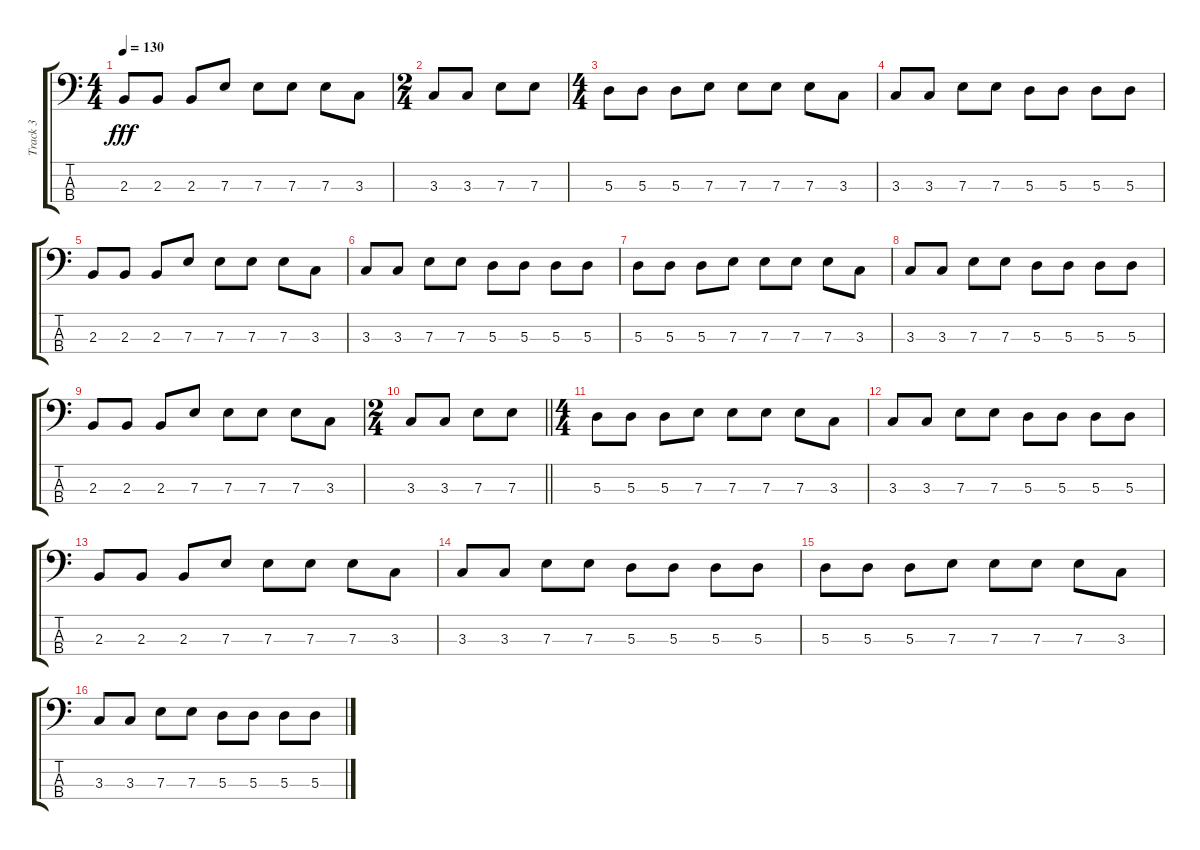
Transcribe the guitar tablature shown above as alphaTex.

\track ("Track 3" "Track 3") {instrument electricbassfinger}
\staff {score tabs}
\tuning (G2 D2 A1 E1) {hide}
\ts (4 4)
\tempo 130
\clef f4
\ks c
2.3.8{dy fff} 2.3.8 2.3.8 7.3.8 7.3.8 7.3.8 7.3.8 3.3.8 |
\ts (2 4)
3.3.8 3.3.8 7.3.8 7.3.8 |
\ts (4 4)
5.3.8 5.3.8 5.3.8 7.3.8 7.3.8 7.3.8 7.3.8 3.3.8 |
3.3.8 3.3.8 7.3.8 7.3.8 5.3.8 5.3.8 5.3.8 5.3.8 |
2.3.8 2.3.8 2.3.8 7.3.8 7.3.8 7.3.8 7.3.8 3.3.8 |
3.3.8 3.3.8 7.3.8 7.3.8 5.3.8 5.3.8 5.3.8 5.3.8 |
5.3.8 5.3.8 5.3.8 7.3.8 7.3.8 7.3.8 7.3.8 3.3.8 |
3.3.8 3.3.8 7.3.8 7.3.8 5.3.8 5.3.8 5.3.8 5.3.8 |
2.3.8 2.3.8 2.3.8 7.3.8 7.3.8 7.3.8 7.3.8 3.3.8 |
\ts (2 4)
\barLineRight lightlight
3.3.8 3.3.8 7.3.8 7.3.8 |
\ts (4 4)
5.3.8 5.3.8 5.3.8 7.3.8 7.3.8 7.3.8 7.3.8 3.3.8 |
3.3.8 3.3.8 7.3.8 7.3.8 5.3.8 5.3.8 5.3.8 5.3.8 |
2.3.8 2.3.8 2.3.8 7.3.8 7.3.8 7.3.8 7.3.8 3.3.8 |
3.3.8 3.3.8 7.3.8 7.3.8 5.3.8 5.3.8 5.3.8 5.3.8 |
5.3.8 5.3.8 5.3.8 7.3.8 7.3.8 7.3.8 7.3.8 3.3.8 |
3.3.8 3.3.8 7.3.8 7.3.8 5.3.8 5.3.8 5.3.8 5.3.8
